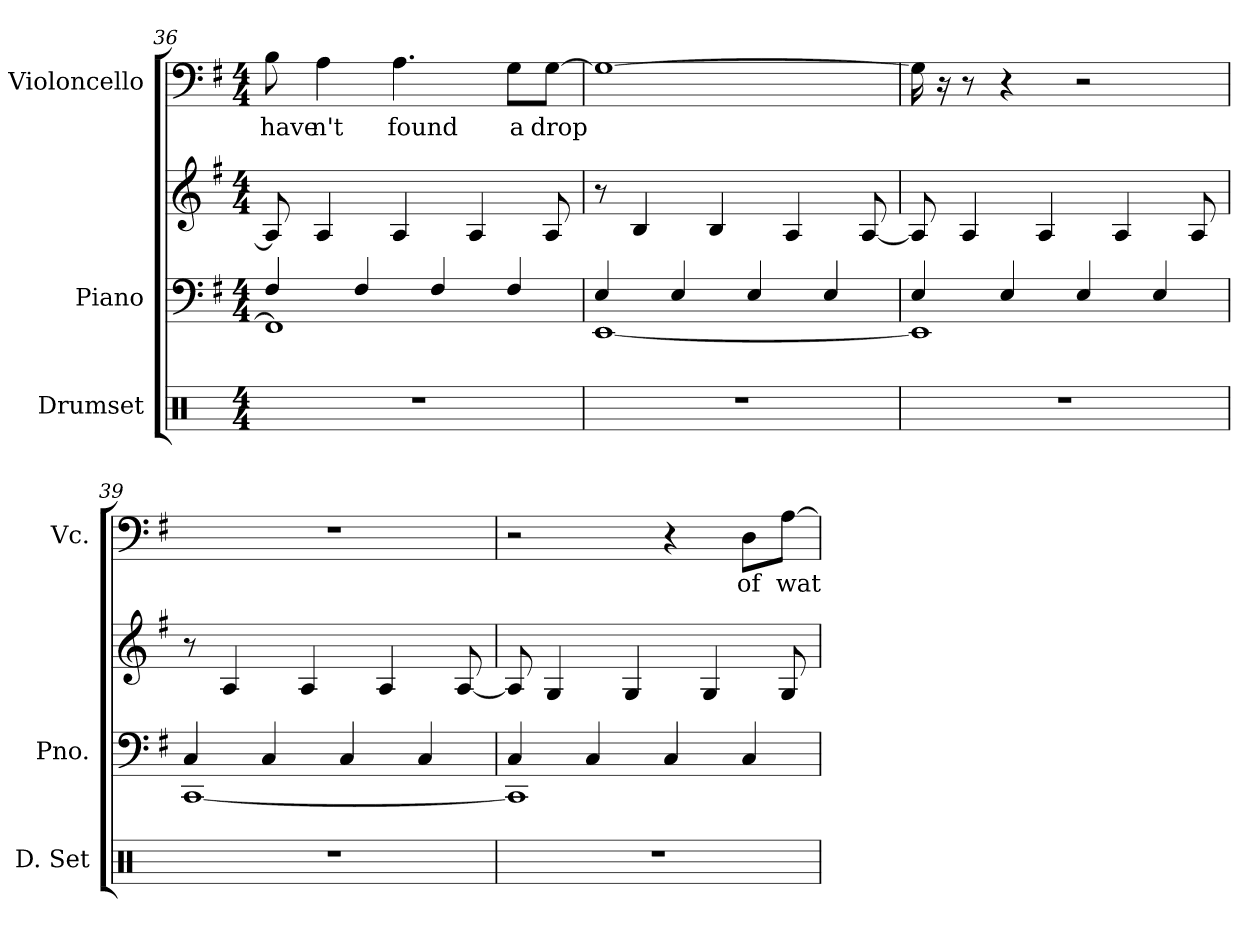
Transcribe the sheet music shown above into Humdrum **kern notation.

**kern	**kern	**kern	**kern	**text
*part3	*part2	*part2	*part1	*part1
*staff4	*staff3	*staff2	*staff1	*staff1
*I"Drumset	*I"Piano	*	*I"Violoncello	*
*I'D. Set	*I'Pno.	*	*I'Vc.	*
*clefX	*clefF4	*clefG2	*clefF4	*
*k[]	*k[f#]	*k[f#]	*k[f#]	*
*M4/4	*M4/4	*M4/4	*M4/4	*
=36	=36	=36	=36	=36
*	*^	*	*	*
!	!	!	!	!	!LO:LY:b
1r	4F#/	1FF#]	8A/]	8B\	have
!	!	!	!	!	!LO:LY:b
.	.	.	4A/	4A\	-n't
.	4F#/	.	.	.	.
!	!	!	!	!	!LO:LY:b
.	.	.	4A/	4.A\	found
.	4F#/	.	.	.	.
.	.	.	4A/	.	.
!	!	!	!	!	!LO:LY:b
.	4F#/	.	.	8G\L	a
!	!	!	!	!	!LO:LY:b
.	.	.	8A/	[8G\J	drop
!!LO:LB:g=z
=37	=37	=37	=37	=37	=37
1r	4E/	[1EE	8r	1G_	.
.	.	.	4B/	.	.
.	4E/	.	.	.	.
.	.	.	4B/	.	.
.	4E/	.	.	.	.
.	.	.	4A/	.	.
.	4E/	.	.	.	.
.	.	.	[8A/	.	.
=38	=38	=38	=38	=38	=38
1r	4E/	1EE]	8A/]	16G\]	.
.	.	.	.	16r	.
.	.	.	4A/	8r	.
.	4E/	.	.	4r	.
.	.	.	4A/	.	.
.	4E/	.	.	2r	.
.	.	.	4A/	.	.
.	4E/	.	.	.	.
.	.	.	8A/	.	.
=39	=39	=39	=39	=39	=39
1r	4C/	[1CC	8r	1r	.
.	.	.	4A/	.	.
.	4C/	.	.	.	.
.	.	.	4A/	.	.
.	4C/	.	.	.	.
.	.	.	4A/	.	.
.	4C/	.	.	.	.
.	.	.	[8A/	.	.
=40	=40	=40	=40	=40	=40
1r	4C/	1CC]	8A/]	2r	.
.	.	.	4G/	.	.
.	4C/	.	.	.	.
.	.	.	4G/	.	.
.	4C/	.	.	4r	.
.	.	.	4G/	.	.
!	!	!	!	!	!LO:LY:b
.	4C/	.	.	8D\L	of
!	!	!	!	!	!LO:LY:b
.	.	.	8G/	[8A\J	wat-
*	*v	*v	*	*	*
=	=	=	=	=
*-	*-	*-	*-	*-
